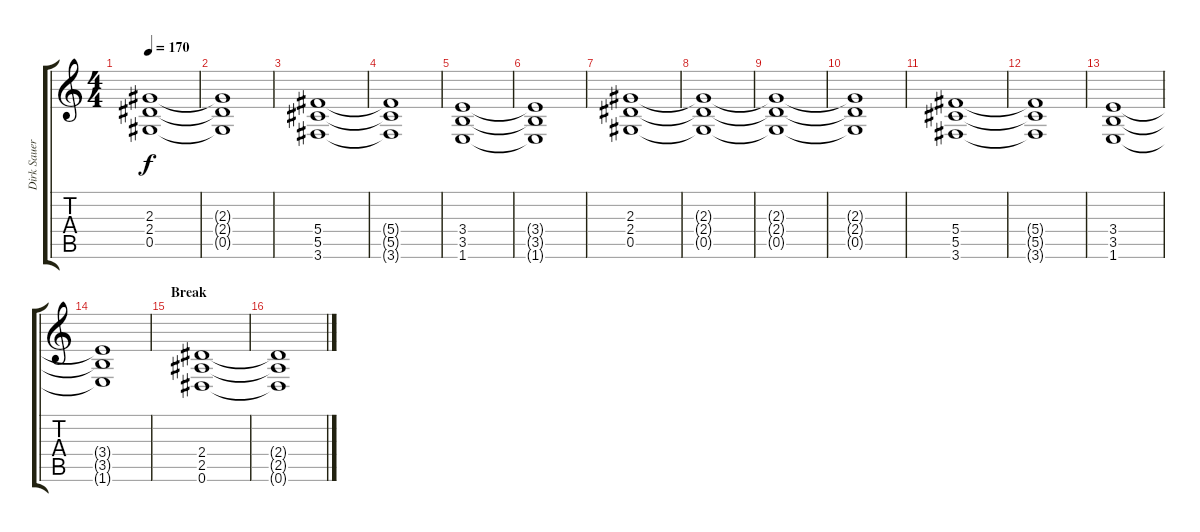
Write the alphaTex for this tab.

\track ("Dirk Sauer (?)" "Dirk Sauer") {instrument distortionguitar}
\staff {score tabs}
\tuning (Eb4 Bb3 Gb3 Db3 Ab2 Eb2) {hide}
\ts (4 4)
\tempo 170
\clef g2
\ks c
(2.3{t} 2.4{t} 0.5{t}).1{dy f} |
(2.3{t} 2.4{t} 0.5{t}).1 |
(5.4 5.5 3.6).1 |
(5.4{t} 5.5{t} 3.6{t}).1 |
(3.4 3.5 1.6).1 |
(3.4{t} 3.5{t} 1.6{t}).1 |
(2.3 2.4 0.5).1 |
(2.3{t} 2.4{t} 0.5{t}).1 |
(2.3{t} 2.4{t} 0.5{t}).1 |
(2.3{t} 2.4{t} 0.5{t}).1 |
(5.4 5.5 3.6).1 |
(5.4{t} 5.5{t} 3.6{t}).1 |
(3.4 3.5 1.6).1 |
(3.4{t} 3.5{t} 1.6{t}).1 |
\section ("" "Break")
(2.4 2.5 0.6).1 |
(2.4{t} 2.5{t} 0.6{t}).1
